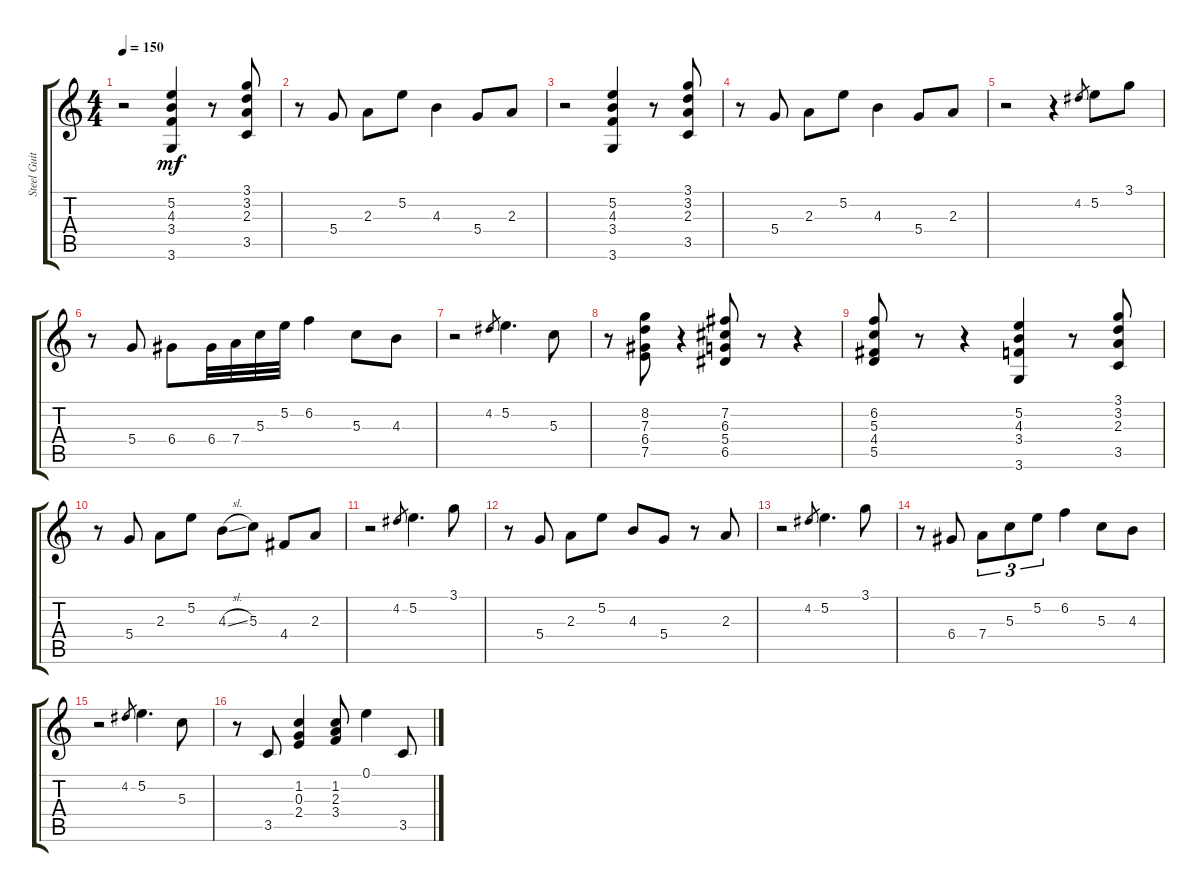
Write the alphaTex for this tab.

\track ("Steel Guitar" "Steel Guit") {instrument acousticguitarsteel}
\staff {score tabs}
\tuning (E4 B3 G3 D3 A2 E2) {hide}
\ts (4 4)
\tempo 150
\clef g2
\ks c
r.2{dy mf instrument acousticguitarsteel} (5.2 4.3 3.4 3.6).4 r.8 (3.1 3.2 2.3 3.5).8 |
r.8 5.4.8 2.3.8 5.2.8 4.3.4 5.4.8 2.3.8 |
r.2 (5.2 4.3 3.4 3.6).4 r.8 (3.1 3.2 2.3 3.5).8 |
r.8 5.4.8 2.3.8 5.2.8 4.3.4 5.4.8 2.3.8 |
r.2 r.4 4.2.8{gr} 5.2.8 3.1.8 |
r.8 5.4.8 6.4.8 6.4.32 7.4.32 5.3.32 5.2.32 6.2.4 5.3.8 4.3.8 |
r.2 4.2.8{gr} 5.2.4{d} 5.3.8 |
r.8 (8.2 7.3 6.4 7.5).8 r.4 (7.2 6.3 5.4 6.5).8 r.8 r.4 |
(6.2 5.3 4.4 5.5).8 r.8 r.4 (5.2 4.3 3.4 3.6).4 r.8 (3.1 3.2 2.3 3.5).8 |
r.8 5.4.8 2.3.8 5.2.8 4.3{sl}.8 5.3.8 4.4.8 2.3.8 |
r.2 4.2.8{gr} 5.2.4{d} 3.1.8 |
r.8 5.4.8 2.3.8 5.2.8 4.3.8 5.4.8 r.8 2.3.8 |
r.2 4.2.8{gr} 5.2.4{d} 3.1.8 |
r.8 6.4.8 7.4.8{tu (3 2)} 5.3.8{tu (3 2)} 5.2.8{tu (3 2)} 6.2.4 5.3.8 4.3.8 |
r.2 4.2.8{gr} 5.2.4{d} 5.3.8 |
r.8 3.5.8 (1.2 0.3 2.4).4 (1.2 2.3 3.4).8 0.1.4 3.5.8
